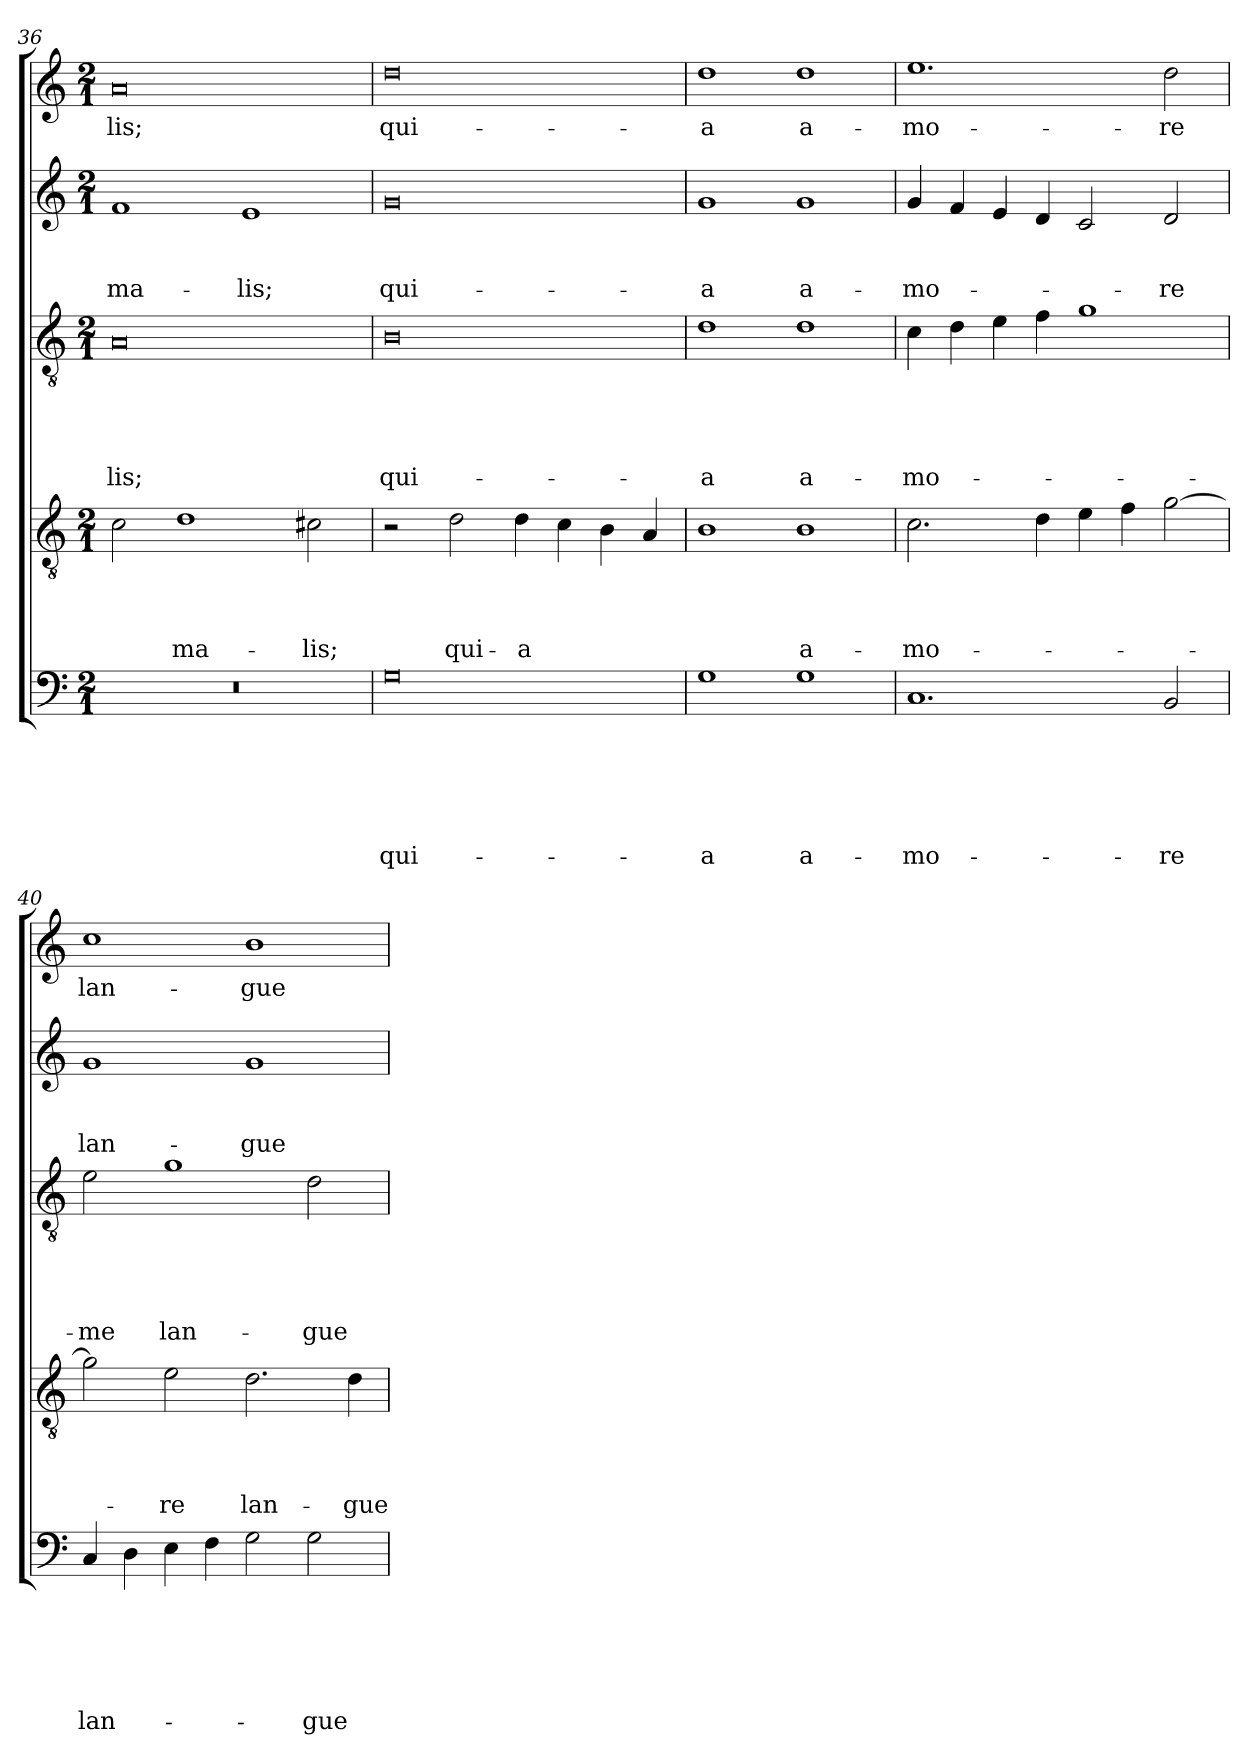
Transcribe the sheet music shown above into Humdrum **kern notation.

**kern	**text	**text	**text	**text	**text	**text	**kern	**text	**text	**text	**text	**kern	**text	**text	**text	**text	**text	**kern	**text	**text	**text	**kern	**text
*part5	*part5	*part5	*part5	*part5	*part5	*part5	*part4	*part4	*part4	*part4	*part4	*part3	*part3	*part3	*part3	*part3	*part3	*part2	*part2	*part2	*part2	*part1	*part1
*staff5	*staff5	*staff5	*staff5	*staff5	*staff5	*staff5	*staff4	*staff4	*staff4	*staff4	*staff4	*staff3	*staff3	*staff3	*staff3	*staff3	*staff3	*staff2	*staff2	*staff2	*staff2	*staff1	*staff1
*clefF4	*	*	*	*	*	*	*clefGv2	*	*	*	*	*clefGv2	*	*	*	*	*	*clefG2	*	*	*	*clefG2	*
*k[]	*	*	*	*	*	*	*k[]	*	*	*	*	*k[]	*	*	*	*	*	*k[]	*	*	*	*k[]	*
*C:	*	*	*	*	*	*	*C:	*	*	*	*	*C:	*	*	*	*	*	*C:	*	*	*	*C:	*
*M2/1	*	*	*	*	*	*	*M2/1	*	*	*	*	*M2/1	*	*	*	*	*	*M2/1	*	*	*	*M2/1	*
=36	=36	=36	=36	=36	=36	=36	=36	=36	=36	=36	=36	=36	=36	=36	=36	=36	=36	=36	=36	=36	=36	=36	=36
!	!	!	!	!	!	!	!	!	!	!	!	!	!	!	!	!	!LO:LY:b	!	!	!	!LO:LY:b	!	!LO:LY:b
0r	.	.	.	.	.	.	2c\	.	.	.	.	0A	.	.	.	.	-lis;	1f	.	.	ma-	0a	-lis;
!	!	!	!	!	!	!	!	!	!	!	!LO:LY:b	!	!	!	!	!	!	!	!	!	!	!	!
.	.	.	.	.	.	.	1d	.	.	.	ma-	.	.	.	.	.	.	.	.	.	.	.	.
!	!	!	!	!	!	!	!	!	!	!	!	!	!	!	!	!	!	!	!	!	!LO:LY:b	!	!
.	.	.	.	.	.	.	.	.	.	.	.	.	.	.	.	.	.	1e	.	.	-lis;	.	.
!	!	!	!	!	!	!	!	!	!	!	!LO:LY:b	!	!	!	!	!	!	!	!	!	!	!	!
.	.	.	.	.	.	.	2c#X\	.	.	.	-lis;	.	.	.	.	.	.	.	.	.	.	.	.
=37	=37	=37	=37	=37	=37	=37	=37	=37	=37	=37	=37	=37	=37	=37	=37	=37	=37	=37	=37	=37	=37	=37	=37
!	!	!	!	!	!	!LO:LY:b	!	!	!	!	!	!	!	!	!	!	!LO:LY:b	!	!	!	!LO:LY:b	!	!LO:LY:b
0G	.	.	.	.	.	qui-	2r	.	.	.	.	0B	.	.	.	.	qui-	0g	.	.	qui-	0dd	qui-
!	!	!	!	!	!	!	!	!	!	!	!LO:LY:b	!	!	!	!	!	!	!	!	!	!	!	!
.	.	.	.	.	.	.	2d\	.	.	.	qui-	.	.	.	.	.	.	.	.	.	.	.	.
!	!	!	!	!	!	!	!	!	!	!	!LO:LY:b	!	!	!	!	!	!	!	!	!	!	!	!
.	.	.	.	.	.	.	4d\	.	.	.	-a	.	.	.	.	.	.	.	.	.	.	.	.
.	.	.	.	.	.	.	4c\	.	.	.	.	.	.	.	.	.	.	.	.	.	.	.	.
.	.	.	.	.	.	.	4B\	.	.	.	.	.	.	.	.	.	.	.	.	.	.	.	.
.	.	.	.	.	.	.	4A/	.	.	.	.	.	.	.	.	.	.	.	.	.	.	.	.
=38	=38	=38	=38	=38	=38	=38	=38	=38	=38	=38	=38	=38	=38	=38	=38	=38	=38	=38	=38	=38	=38	=38	=38
!	!	!	!	!	!	!LO:LY:b	!	!	!	!	!	!	!	!	!	!	!LO:LY:b	!	!	!	!LO:LY:b	!	!LO:LY:b
1G	.	.	.	.	.	-a	1B	.	.	.	.	1d	.	.	.	.	-a	1g	.	.	-a	1dd	-a
!	!	!	!	!	!	!LO:LY:b	!	!	!	!	!LO:LY:b	!	!	!	!	!	!LO:LY:b	!	!	!	!LO:LY:b	!	!LO:LY:b
1G	.	.	.	.	.	a-	1B	.	.	.	a-	1d	.	.	.	.	a-	1g	.	.	a-	1dd	a-
=39	=39	=39	=39	=39	=39	=39	=39	=39	=39	=39	=39	=39	=39	=39	=39	=39	=39	=39	=39	=39	=39	=39	=39
!	!	!	!	!	!	!LO:LY:b	!	!	!	!	!LO:LY:b	!	!	!	!	!	!LO:LY:b	!	!	!	!LO:LY:b	!	!LO:LY:b
1.C	.	.	.	.	.	-mo-	2.c\	.	.	.	-mo-	4c\	.	.	.	.	-mo-	4g/	.	.	-mo-	1.ee	-mo-
.	.	.	.	.	.	.	.	.	.	.	.	4d\	.	.	.	.	.	4f/	.	.	.	.	.
.	.	.	.	.	.	.	.	.	.	.	.	4e\	.	.	.	.	.	4e/	.	.	.	.	.
.	.	.	.	.	.	.	4d\	.	.	.	.	4f\	.	.	.	.	.	4d/	.	.	.	.	.
.	.	.	.	.	.	.	4e\	.	.	.	.	1g	.	.	.	.	.	2c/	.	.	.	.	.
.	.	.	.	.	.	.	4f\	.	.	.	.	.	.	.	.	.	.	.	.	.	.	.	.
!	!	!	!	!	!	!LO:LY:b	!	!	!	!	!	!	!	!	!	!	!	!	!	!	!LO:LY:b	!	!LO:LY:b
2BB/	.	.	.	.	.	-re	[2g\	.	.	.	.	.	.	.	.	.	.	2d/	.	.	-re	2dd\	-re
=40	=40	=40	=40	=40	=40	=40	=40	=40	=40	=40	=40	=40	=40	=40	=40	=40	=40	=40	=40	=40	=40	=40	=40
!	!	!	!	!	!	!LO:LY:b	!	!	!	!	!	!	!	!	!	!	!LO:LY:b	!	!	!	!LO:LY:b	!	!LO:LY:b
4C/	.	.	.	.	.	lan-	2g\]	.	.	.	.	2e\	.	.	.	.	-me	1g	.	.	lan-	1cc	lan-
4D\	.	.	.	.	.	.	.	.	.	.	.	.	.	.	.	.	.	.	.	.	.	.	.
!	!	!	!	!	!	!	!	!	!	!	!LO:LY:b	!	!	!	!	!	!LO:LY:b	!	!	!	!	!	!
4E\	.	.	.	.	.	.	2e\	.	.	.	-re	1g	.	.	.	.	lan-	.	.	.	.	.	.
4F\	.	.	.	.	.	.	.	.	.	.	.	.	.	.	.	.	.	.	.	.	.	.	.
!	!	!	!	!	!	!	!	!	!	!	!LO:LY:b	!	!	!	!	!	!	!	!	!	!LO:LY:b	!	!LO:LY:b
2G\	.	.	.	.	.	.	2.d\	.	.	.	lan-	.	.	.	.	.	.	1g	.	.	-gue-	1b	-gue-
!	!	!	!	!	!	!LO:LY:b	!	!	!	!	!	!	!	!	!	!	!LO:LY:b	!	!	!	!	!	!
2G\	.	.	.	.	.	-gue-	.	.	.	.	.	2d\	.	.	.	.	-gue-	.	.	.	.	.	.
!	!	!	!	!	!	!	!	!	!	!	!LO:LY:b	!	!	!	!	!	!	!	!	!	!	!	!
.	.	.	.	.	.	.	4d\	.	.	.	-gue-	.	.	.	.	.	.	.	.	.	.	.	.
=	=	=	=	=	=	=	=	=	=	=	=	=	=	=	=	=	=	=	=	=	=	=	=
*-	*-	*-	*-	*-	*-	*-	*-	*-	*-	*-	*-	*-	*-	*-	*-	*-	*-	*-	*-	*-	*-	*-	*-
